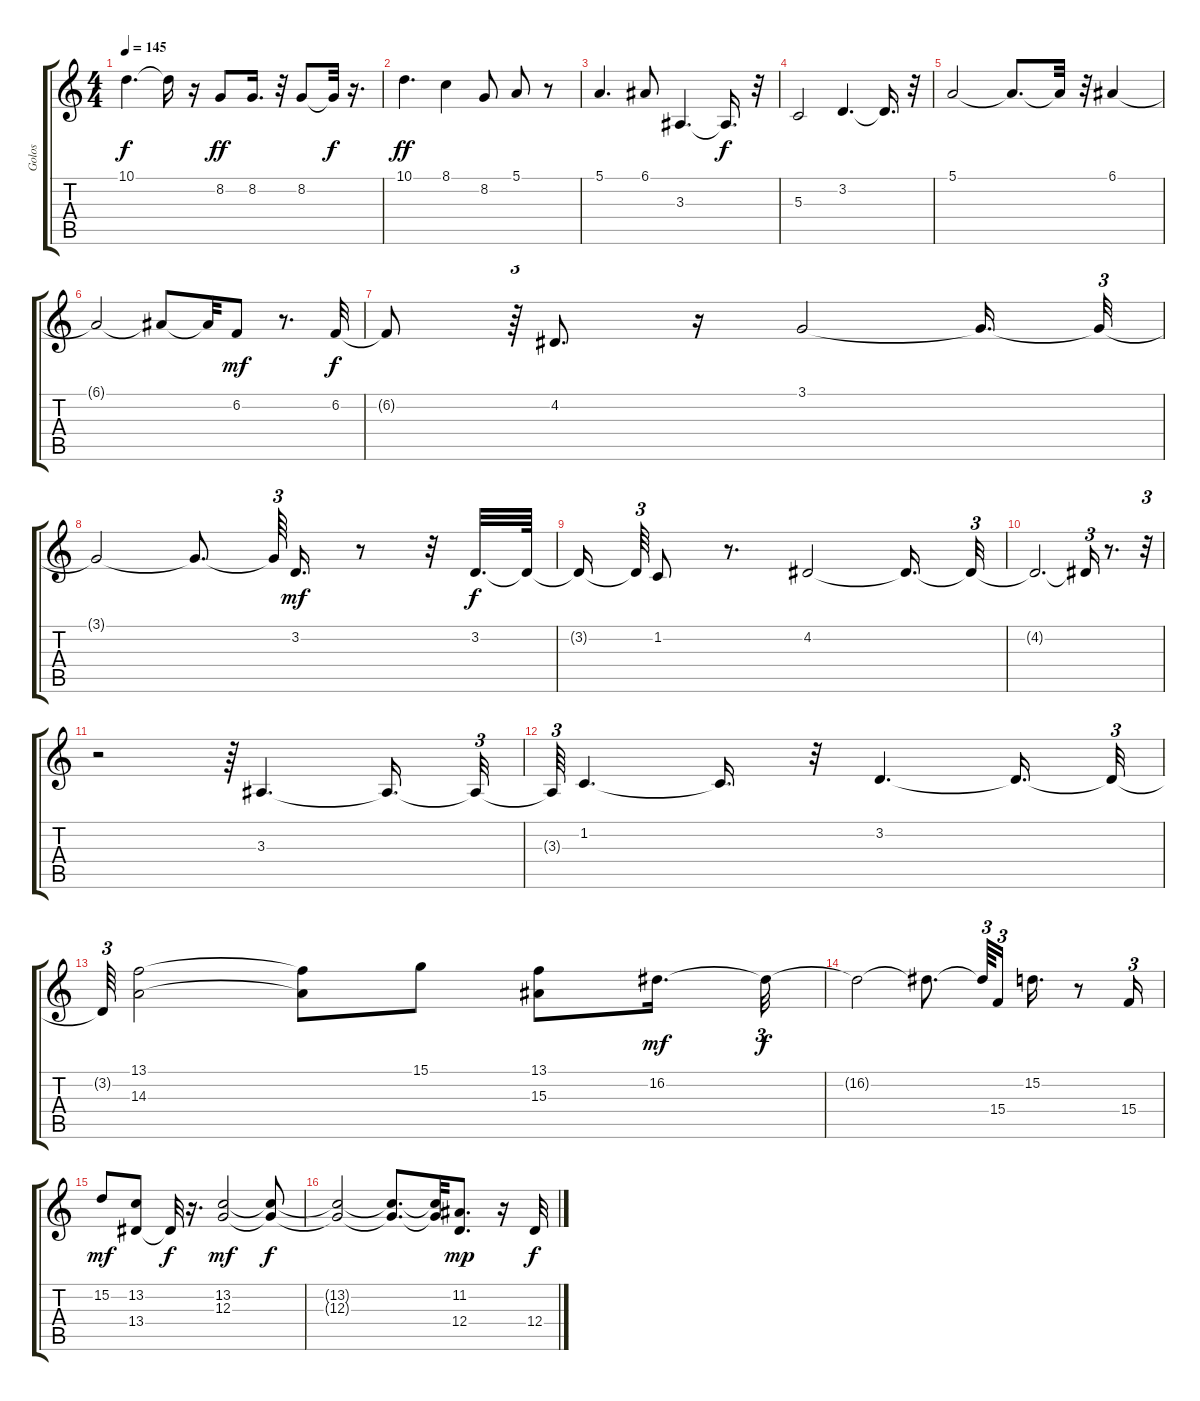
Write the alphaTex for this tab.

\track ("Golos" "Golos") {instrument voiceoohs}
\staff {score tabs}
\tuning (E4 B3 G3 D3 A2 E2) {hide}
\ts (4 4)
\tempo 145
\clef g2
\ks c
10.1{t}.4{d dy f} 10.1{t}.16 r.16 8.2.8{dy ff} 8.2.16{d} r.32 8.2.8 8.2{t}.32{dy f} r.16{d} |
10.1.4{d dy ff} 8.1.4 8.2.8 5.1.8 r.8 |
5.1.4{d} 6.1.8 3.3.4{d} 3.3{t}.16{d dy f} r.32 |
5.3.2{instrument voiceoohs} 3.2.4{d} 3.2{t}.16{d} r.32 |
5.1.2 5.1{t}.8{d} 5.1{t}.32 r.32 6.1.4 |
6.1{t}.2 6.1{t}.8 6.1{t}.32 6.2.8{dy mf} r.8{d} 6.2.32{dy f} |
6.2{t}.8 r.64{tu (3 2)} 4.2.8{d} r.16 3.1.2 3.1{t}.16{d} 3.1{t}.32{tu (3 2)} |
3.1{t}.2 3.1{t}.8{d} 3.1{t}.64{tu (3 2) beam splitsecondary} 3.2.16{d dy mf} r.8 r.32 3.2.32{d dy f} 3.2{t}.64 |
3.2{t}.16{beam splitsecondary} 3.2{t}.64{tu (3 2)} 1.2.8 r.8{d} 4.2.2 4.2{t}.16{d} 4.2{t}.32{tu (3 2)} |
4.2{t}.2{d} 4.2{t}.16{tu (3 2)} r.8{d} r.32{tu (3 2)} |
r.2 r.64{tu (3 2)} 3.3.4{d} 3.3{t}.16{d} 3.3{t}.32{tu (3 2)} |
3.3{t}.64{tu (3 2)} 1.2.4{d} 1.2{t}.16{d} r.32 3.2.4{d} 3.2{t}.16{d} 3.2{t}.32{tu (3 2)} |
3.2{t}.64{tu (3 2)} (13.1 14.3).2 (13.1{t} 14.3{t}).8 15.1.8 (13.1 15.3).8 16.2.16{d dy mf} 16.2{t}.32{tu (3 2) dy f} |
16.2{t}.2 16.2{t}.8{d} 16.2{t}.64{tu (3 2)} 15.4.16{tu (3 2) beam splitsecondary} 15.2.16{d} r.8 15.4.16{tu (3 2)} |
15.2.8{dy mf} (13.2 13.4).8 13.4{t}.32{dy f} r.16{d} (13.2 12.3).2{dy mf} (13.2{t} 12.3{t}).8{dy f} |
(13.2{t} 12.3{t}).2 (13.2{t} 12.3{t}).8{d} (13.2{t} 12.3{t}).32 (11.2 12.4).8{d dy mp} r.16 12.4.32{dy f}
